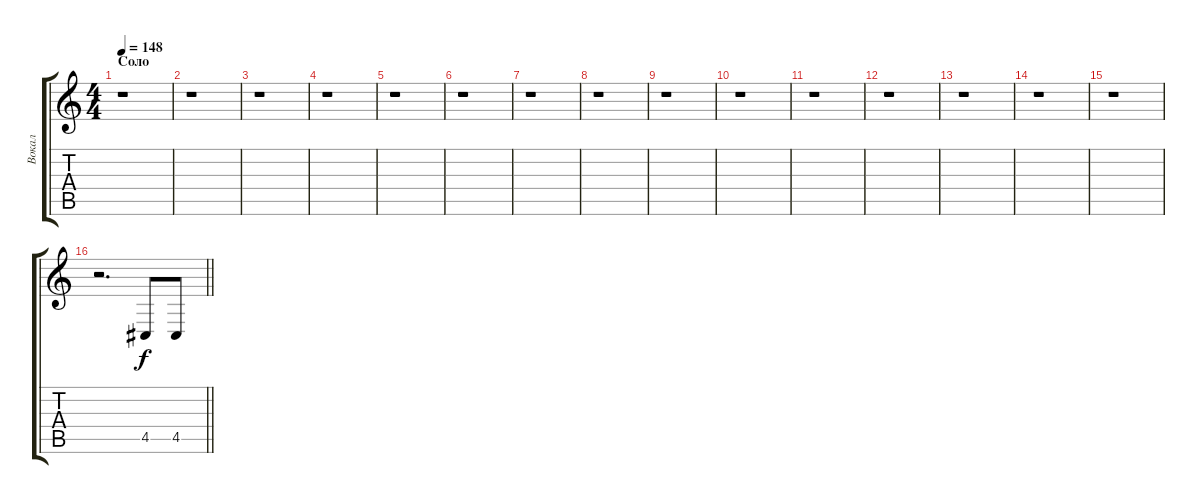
\track ("Вокал" "Вокал") {instrument altosax}
\staff {score tabs}
\tuning (E4 B3 G3 D3 A2 E2) {hide}
\ts (4 4)
\section ("" "Соло")
\tempo 148
\clef g2
\ks c
r.1{dy f} |
r.1 |
r.1 |
r.1 |
r.1 |
r.1 |
r.1 |
r.1 |
r.1 |
r.1 |
r.1 |
r.1 |
r.1 |
r.1 |
r.1 |
\barLineRight lightlight
r.2{d} 4.5.8 4.5.8
